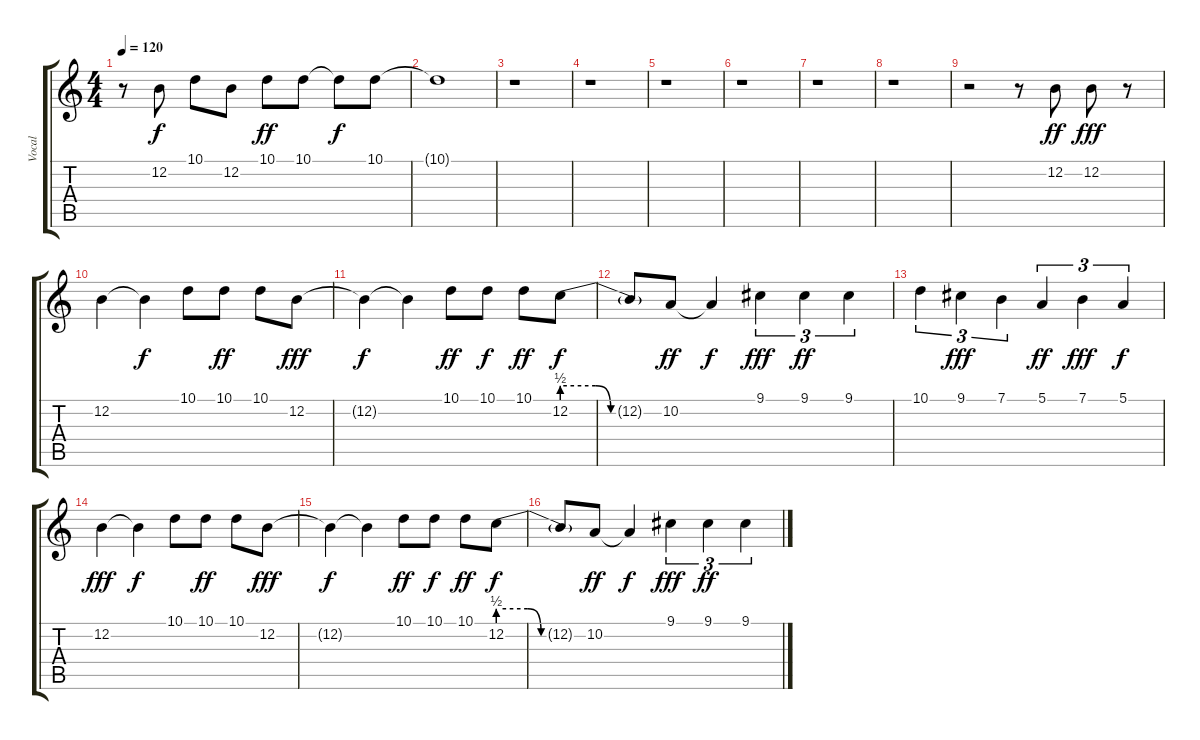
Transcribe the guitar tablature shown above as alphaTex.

\track ("Vocal" "Vocal") {instrument violin}
\staff {score tabs}
\tuning (E4 B3 G3 D3 A2 E2) {hide}
\ts (4 4)
\tempo 120
\clef g2
\ks c
r.8{dy f} 12.2.8 10.1.8 12.2.8 10.1.8{dy ff} 10.1.8 10.1{t}.8{dy f} 10.1.8 |
10.1{t}.1 |
r.1 |
r.1 |
r.1 |
r.1 |
r.1 |
r.1 |
r.2 r.8 12.2.8{dy ff} 12.2.8{dy fff} r.8 |
12.2.4 12.2{t}.4{dy f} 10.1.8 10.1.8{dy ff} 10.1.8 12.2.8{dy fff} |
12.2{t}.4{dy f} 12.2{t}.4 10.1.8{dy ff} 10.1.8{dy f} 10.1.8{dy ff} 12.2{be (custom 0 2 20 2 29 0 40 0 60 0)}.8{dy f} |
12.2{t}.8 10.2.8{dy ff} 10.2{t}.4{dy f} 9.1.4{tu (3 2) dy fff} 9.1.4{tu (3 2) dy ff} 9.1.4{tu (3 2)} |
10.1.4{tu (3 2)} 9.1.4{tu (3 2) dy fff} 7.1.4{tu (3 2)} 5.1.4{tu (3 2) dy ff} 7.1.4{tu (3 2) dy fff} 5.1.4{tu (3 2) dy f} |
12.2.4{dy fff} 12.2{t}.4{dy f} 10.1.8 10.1.8{dy ff} 10.1.8 12.2.8{dy fff} |
12.2{t}.4{dy f} 12.2{t}.4 10.1.8{dy ff} 10.1.8{dy f} 10.1.8{dy ff} 12.2{be (custom 0 2 20 2 29 0 40 0 60 0)}.8{dy f} |
12.2{t}.8 10.2.8{dy ff} 10.2{t}.4{dy f} 9.1.4{tu (3 2) dy fff} 9.1.4{tu (3 2) dy ff} 9.1.4{tu (3 2)}
